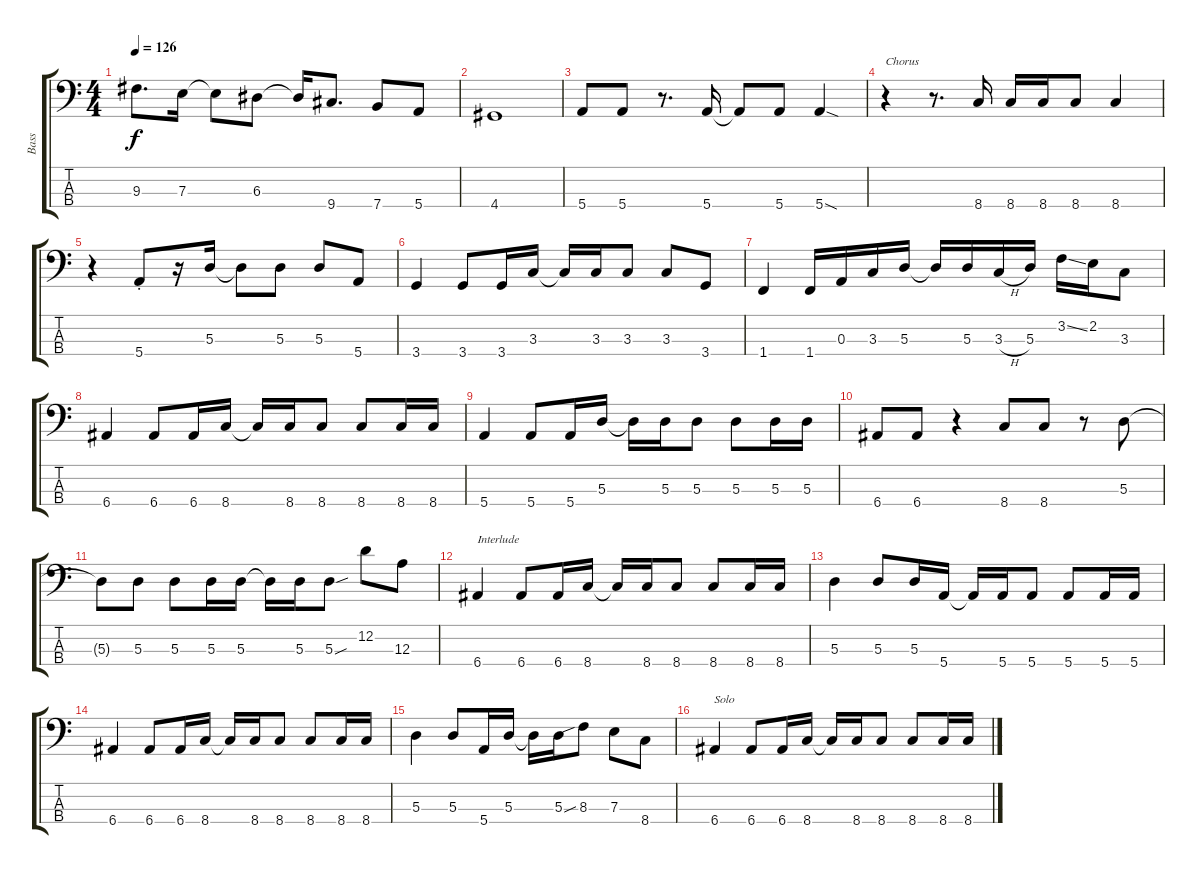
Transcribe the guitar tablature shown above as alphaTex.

\track ("Bass" "Bass") {instrument electricbassfinger}
\staff {score tabs}
\tuning (G2 D2 A1 E1) {hide}
\ts (4 4)
\tempo 126
\clef f4
\ks c
9.3.8{d dy f} 7.3.16 7.3{t}.8 6.3.8 6.3{t}.16 9.4.8{d} 7.4.8 5.4.8 |
4.4.1 |
5.4.8 5.4.8 r.8{d} 5.4.16 5.4{t}.8 5.4.8 5.4{sod}.4 |
r.4{txt "Chorus"} r.8{d} 8.4.16 8.4.16 8.4.16 8.4.8 8.4.4 |
r.4 5.4{st}.8 r.16 5.3.16 5.3{t}.8 5.3.8 5.3.8 5.4.8 |
3.4.4 3.4.8 3.4.16 3.3.16 3.3{t}.16 3.3.16 3.3.8 3.3.8 3.4.8 |
1.4.4 1.4.16 0.3.16 3.3.16 5.3.16 5.3{t}.16 5.3.16 3.3{h}.16 5.3.16 3.2{ss}.16 2.2.16 3.3.8 |
6.4.4 6.4.8 6.4.16 8.4.16 8.4{t}.16 8.4.16 8.4.8 8.4.8 8.4.16 8.4.16 |
5.4.4 5.4.8 5.4.16 5.3.16 5.3{t}.16 5.3.16 5.3.8 5.3.8 5.3.16 5.3.16 |
6.4.8 6.4.8 r.4 8.4.8 8.4.8 r.8 5.3.8 |
5.3{t}.8 5.3.8 5.3.8 5.3.16 5.3.16 5.3{t}.16 5.3.16 5.3{sou}.8 12.2.8 12.3.8 |
6.4.4{txt "Interlude"} 6.4.8 6.4.16 8.4.16 8.4{t}.16 8.4.16 8.4.8 8.4.8 8.4.16 8.4.16 |
5.3.4 5.3.8 5.3.16 5.4.16 5.4{t}.16 5.4.16 5.4.8 5.4.8 5.4.16 5.4.16 |
6.4.4 6.4.8 6.4.16 8.4.16 8.4{t}.16 8.4.16 8.4.8 8.4.8 8.4.16 8.4.16 |
5.3.4 5.3.8 5.4.16 5.3.16 5.3{t}.16 5.3.16 8.3{sib}.8 7.3.8 8.4.8 |
6.4.4{txt "Solo"} 6.4.8 6.4.16 8.4.16 8.4{t}.16 8.4.16 8.4.8 8.4.8 8.4.16 8.4.16
